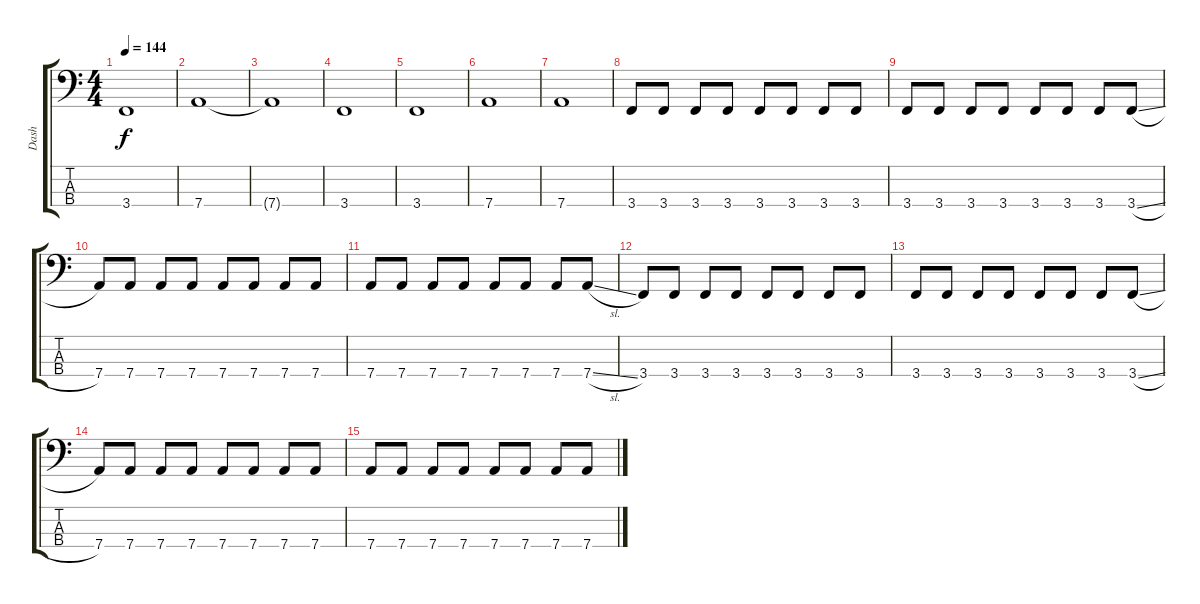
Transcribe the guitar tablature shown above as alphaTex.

\track ("Dash" "Dash") {instrument electricbassfinger}
\staff {score tabs}
\tuning (G2 D2 A1 D1) {hide}
\ts (4 4)
\tempo 144
\clef f4
\ks c
3.4{t}.1{dy f} |
7.4.1 |
7.4{t}.1 |
3.4.1 |
3.4.1 |
7.4.1 |
7.4.1 |
3.4.8 3.4.8 3.4.8 3.4.8 3.4.8 3.4.8 3.4.8 3.4.8 |
3.4.8 3.4.8 3.4.8 3.4.8 3.4.8 3.4.8 3.4.8 3.4{sl}.8 |
7.4.8 7.4.8 7.4.8 7.4.8 7.4.8 7.4.8 7.4.8 7.4.8 |
7.4.8 7.4.8 7.4.8 7.4.8 7.4.8 7.4.8 7.4.8 7.4{sl}.8 |
3.4.8 3.4.8 3.4.8 3.4.8 3.4.8 3.4.8 3.4.8 3.4.8 |
3.4.8 3.4.8 3.4.8 3.4.8 3.4.8 3.4.8 3.4.8 3.4{sl}.8 |
7.4.8 7.4.8 7.4.8 7.4.8 7.4.8 7.4.8 7.4.8 7.4.8 |
7.4.8 7.4.8 7.4.8 7.4.8 7.4.8 7.4.8 7.4.8 7.4.8
